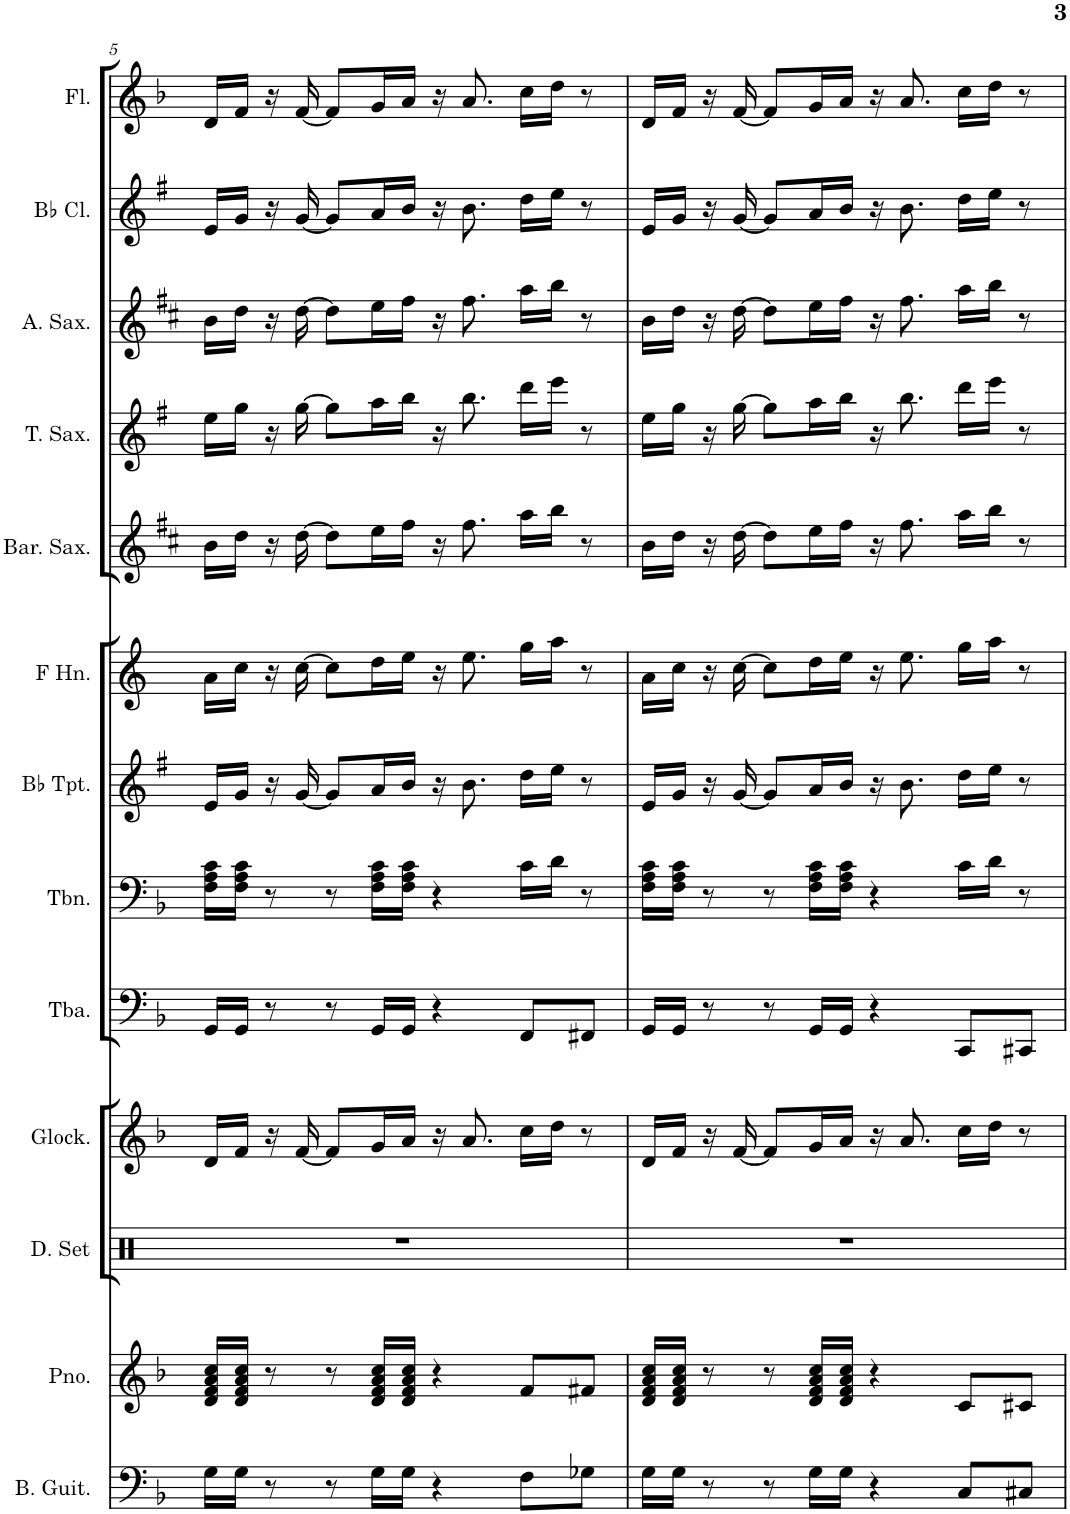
**kern	**kern	**kern	**kern	**kern	**kern	**kern	**kern	**kern	**kern	**kern	**kern	**kern
*part13	*part12	*part11	*part10	*part9	*part8	*part7	*part6	*part5	*part4	*part3	*part2	*part1
*staff13	*staff12	*staff11	*staff10	*staff9	*staff8	*staff7	*staff6	*staff5	*staff4	*staff3	*staff2	*staff1
*I"Bass Guitar	*I"Piano	*I"Drumset	*I"Glockenspiel	*I"Tuba	*I"Trombone	*I"Bb Trumpet	*I"Horn in F	*I"Baritone Saxophone	*I"Tenor Saxophone	*I"Alto Saxophone	*I"Bb Clarinet	*I"Flute
*I'B. Guit.	*I'Pno.	*I'D. Set	*I'Glock.	*I'Tba.	*I'Tbn.	*I'Bb Tpt.	*	*I'Bar. Sax.	*I'T. Sax.	*I'A. Sax.	*I'Bb Cl.	*I'Fl.
!!LO:PB:g=z
*clefF4	*clefG2	*clefX	*clefG2	*clefF4	*clefF4	*clefG2	*clefG2	*clefG2	*clefG2	*clefG2	*clefG2	*clefG2
*Trd7c12	*	*	*Trd-14c-24	*	*	*Trd1c2	*Trd4c7	*Trd12c21	*Trd8c14	*Trd5c9	*Trd1c2	*
*k[b-]	*k[b-]	*k[]	*k[b-]	*k[b-]	*k[b-]	*k[f#]	*k[]	*k[f#c#]	*k[f#]	*k[f#c#]	*k[f#]	*k[b-]
*M4/4	*M4/4	*M4/4	*M4/4	*M4/4	*M4/4	*M4/4	*M4/4	*M4/4	*M4/4	*M4/4	*M4/4	*M4/4
=5	=5	=5	=5	=5	=5	=5	=5	=5	=5	=5	=5	=5
16G\LL	16d/ 16f/ 16a/ 16cc/LL	1r	16d/LL	16GG/LL	16F\ 16A\ 16c\LL	16e/LL	16a\LL	16b\LL	16ee\LL	16b\LL	16e/LL	16d/LL
16G\JJ	16d/ 16f/ 16a/ 16cc/JJ	.	16f/JJ	16GG/JJ	16F\ 16A\ 16c\JJ	16g/JJ	16cc\JJ	16dd\JJ	16gg\JJ	16dd\JJ	16g/JJ	16f/JJ
8r	8r	.	16r	8r	8r	16r	16r	16r	16r	16r	16r	16r
.	.	.	[16f/	.	.	[16g/	[16cc\	[16dd\	[16gg\	[16dd\	[16g/	[16f/
8r	8r	.	8f/L]	8r	8r	8g/L]	8cc\L]	8dd\L]	8gg\L]	8dd\L]	8g/L]	8f/L]
16G\LL	16d/ 16f/ 16a/ 16cc/LL	.	16g/L	16GG/LL	16F\ 16A\ 16c\LL	16a/L	16dd\L	16ee\L	16aa\L	16ee\L	16a/L	16g/L
16G\JJ	16d/ 16f/ 16a/ 16cc/JJ	.	16a/JJ	16GG/JJ	16F\ 16A\ 16c\JJ	16b/JJ	16ee\JJ	16ff#\JJ	16bb\JJ	16ff#\JJ	16b/JJ	16a/JJ
4r	4r	.	16r	4r	4r	16r	16r	16r	16r	16r	16r	16r
.	.	.	8.a/	.	.	8.b\	8.ee\	8.ff#\	8.bb\	8.ff#\	8.b\	8.a/
8F\L	8f/L	.	16cc\LL	8FF/L	16c\LL	16dd\LL	16gg\LL	16aa\LL	16ddd\LL	16aa\LL	16dd\LL	16cc\LL
.	.	.	16dd\JJ	.	16d\JJ	16ee\JJ	16aa\JJ	16bb\JJ	16eee\JJ	16bb\JJ	16ee\JJ	16dd\JJ
8G-X\J	8f#X/J	.	8r	8FF#X/J	8r	8r	8r	8r	8r	8r	8r	8r
=6	=6	=6	=6	=6	=6	=6	=6	=6	=6	=6	=6	=6
16G\LL	16d/ 16f/ 16a/ 16cc/LL	1r	16d/LL	16GG/LL	16F\ 16A\ 16c\LL	16e/LL	16a\LL	16b\LL	16ee\LL	16b\LL	16e/LL	16d/LL
16G\JJ	16d/ 16f/ 16a/ 16cc/JJ	.	16f/JJ	16GG/JJ	16F\ 16A\ 16c\JJ	16g/JJ	16cc\JJ	16dd\JJ	16gg\JJ	16dd\JJ	16g/JJ	16f/JJ
8r	8r	.	16r	8r	8r	16r	16r	16r	16r	16r	16r	16r
.	.	.	[16f/	.	.	[16g/	[16cc\	[16dd\	[16gg\	[16dd\	[16g/	[16f/
8r	8r	.	8f/L]	8r	8r	8g/L]	8cc\L]	8dd\L]	8gg\L]	8dd\L]	8g/L]	8f/L]
16G\LL	16d/ 16f/ 16a/ 16cc/LL	.	16g/L	16GG/LL	16F\ 16A\ 16c\LL	16a/L	16dd\L	16ee\L	16aa\L	16ee\L	16a/L	16g/L
16G\JJ	16d/ 16f/ 16a/ 16cc/JJ	.	16a/JJ	16GG/JJ	16F\ 16A\ 16c\JJ	16b/JJ	16ee\JJ	16ff#\JJ	16bb\JJ	16ff#\JJ	16b/JJ	16a/JJ
4r	4r	.	16r	4r	4r	16r	16r	16r	16r	16r	16r	16r
.	.	.	8.a/	.	.	8.b\	8.ee\	8.ff#\	8.bb\	8.ff#\	8.b\	8.a/
8C/L	8c/L	.	16cc\LL	8CC/L	16c\LL	16dd\LL	16gg\LL	16aa\LL	16ddd\LL	16aa\LL	16dd\LL	16cc\LL
.	.	.	16dd\JJ	.	16d\JJ	16ee\JJ	16aa\JJ	16bb\JJ	16eee\JJ	16bb\JJ	16ee\JJ	16dd\JJ
8C#X/J	8c#X/J	.	8r	8CC#X/J	8r	8r	8r	8r	8r	8r	8r	8r
=	=	=	=	=	=	=	=	=	=	=	=	=
*-	*-	*-	*-	*-	*-	*-	*-	*-	*-	*-	*-	*-
